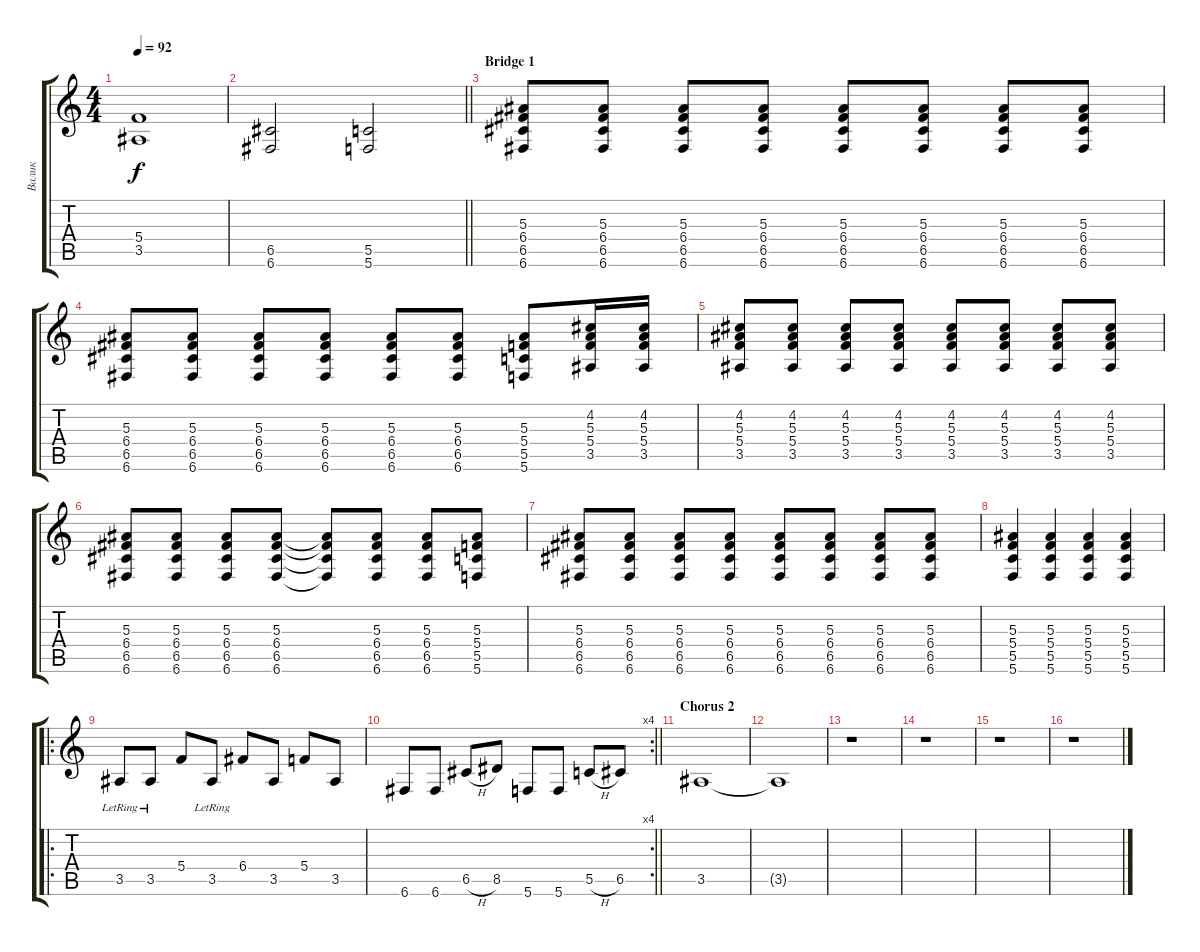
\track ("Валик" "Валик") {instrument distortionguitar}
\staff {score tabs}
\tuning (D4 A3 F3 C3 G2 C2) {hide}
\ts (4 4)
\tempo 92
\clef g2
\ks c
(5.4 3.5).1{dy f} |
\barLineRight lightlight
(6.5 6.6).2 (5.5 5.6).2 |
\section ("" "Bridge 1")
(5.3 6.4 6.5 6.6).8{volume 8} (5.3 6.4 6.5 6.6).8 (5.3 6.4 6.5 6.6).8 (5.3 6.4 6.5 6.6).8 (5.3 6.4 6.5 6.6).8 (5.3 6.4 6.5 6.6).8 (5.3 6.4 6.5 6.6).8 (5.3 6.4 6.5 6.6).8 |
(5.3 6.4 6.5 6.6).8 (5.3 6.4 6.5 6.6).8 (5.3 6.4 6.5 6.6).8 (5.3 6.4 6.5 6.6).8 (5.3 6.4 6.5 6.6).8 (5.3 6.4 6.5 6.6).8 (5.3 5.4 5.5 5.6).8 (4.2 5.3 5.4 3.5).16 (4.2 5.3 5.4 3.5).16 |
(4.2 5.3 5.4 3.5).8 (4.2 5.3 5.4 3.5).8 (4.2 5.3 5.4 3.5).8 (4.2 5.3 5.4 3.5).8 (4.2 5.3 5.4 3.5).8 (4.2 5.3 5.4 3.5).8 (4.2 5.3 5.4 3.5).8 (4.2 5.3 5.4 3.5).8 |
(5.3 6.4 6.5 6.6).8 (5.3 6.4 6.5 6.6).8 (5.3 6.4 6.5 6.6).8 (5.3 6.4 6.5 6.6).8 (5.3{t} 6.4{t} 6.5{t} 6.6{t}).8 (5.3 6.4 6.5 6.6).8 (5.3 6.4 6.5 6.6).8 (5.3 5.4 5.5 5.6).8 |
(5.3 6.4 6.5 6.6).8 (5.3 6.4 6.5 6.6).8 (5.3 6.4 6.5 6.6).8 (5.3 6.4 6.5 6.6).8 (5.3 6.4 6.5 6.6).8 (5.3 6.4 6.5 6.6).8 (5.3 6.4 6.5 6.6).8 (5.3 6.4 6.5 6.6).8 |
(5.3 5.4 5.5 5.6).4 (5.3 5.4 5.5 5.6).4 (5.3 5.4 5.5 5.6).4 (5.3 5.4 5.5 5.6).4 |
\ro
3.5{lr}.8 3.5{lr}.8 5.4.8 3.5{lr}.8 6.4.8 3.5.8 5.4.8 3.5.8 |
\rc 4
\barLineRight lightlight
6.6.8 6.6.8 6.5{h}.8 8.5.8 5.6.8 5.6.8 5.5{h}.8 6.5.8 |
\section ("" "Chorus 2")
3.5.1 |
3.5{t}.1 |
r.1 |
r.1 |
r.1 |
r.1
